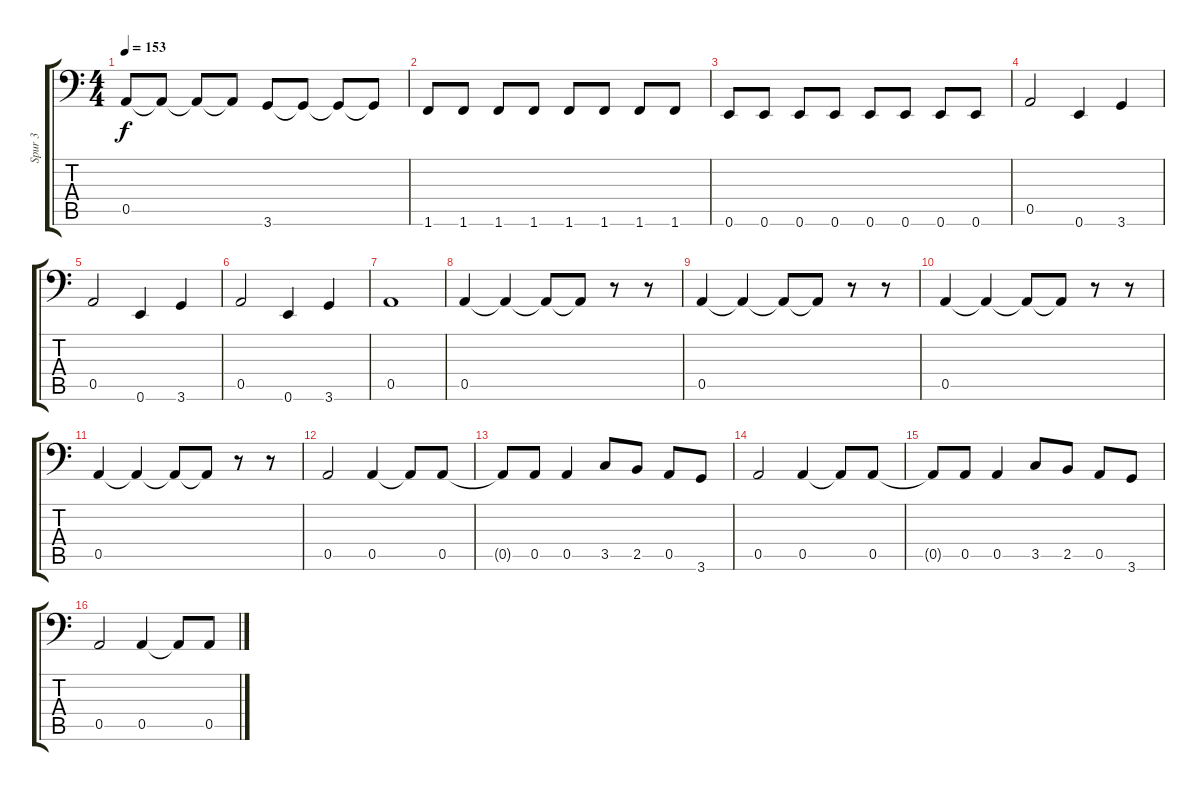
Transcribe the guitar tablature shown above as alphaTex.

\track ("Spur 3" "Spur 3") {instrument electricbassfinger}
\staff {score tabs}
\tuning (E3 B2 G2 D2 A1 E1) {hide}
\ts (4 4)
\tempo 153
\clef f4
\ks c
0.5.8{dy f} 0.5{t}.8 0.5{t}.8 0.5{t}.8 3.6.8 3.6{t}.8 3.6{t}.8 3.6{t}.8 |
1.6.8 1.6.8 1.6.8 1.6.8 1.6.8 1.6.8 1.6.8 1.6.8 |
0.6.8 0.6.8 0.6.8 0.6.8 0.6.8 0.6.8 0.6.8 0.6.8 |
0.5.2 0.6.4 3.6.4 |
0.5.2 0.6.4 3.6.4 |
0.5.2 0.6.4 3.6.4 |
0.5.1 |
\section ("" "")
0.5.4 0.5{t}.4 0.5{t}.8 0.5{t}.8 r.8 r.8 |
0.5.4 0.5{t}.4 0.5{t}.8 0.5{t}.8 r.8 r.8 |
0.5.4 0.5{t}.4 0.5{t}.8 0.5{t}.8 r.8 r.8 |
0.5.4 0.5{t}.4 0.5{t}.8 0.5{t}.8 r.8 r.8 |
0.5.2 0.5.4 0.5{t}.8 0.5.8 |
0.5{t}.8 0.5.8 0.5.4 3.5.8 2.5.8 0.5.8 3.6.8 |
0.5.2 0.5.4 0.5{t}.8 0.5.8 |
0.5{t}.8 0.5.8 0.5.4 3.5.8 2.5.8 0.5.8 3.6.8 |
0.5.2 0.5.4 0.5{t}.8 0.5.8
